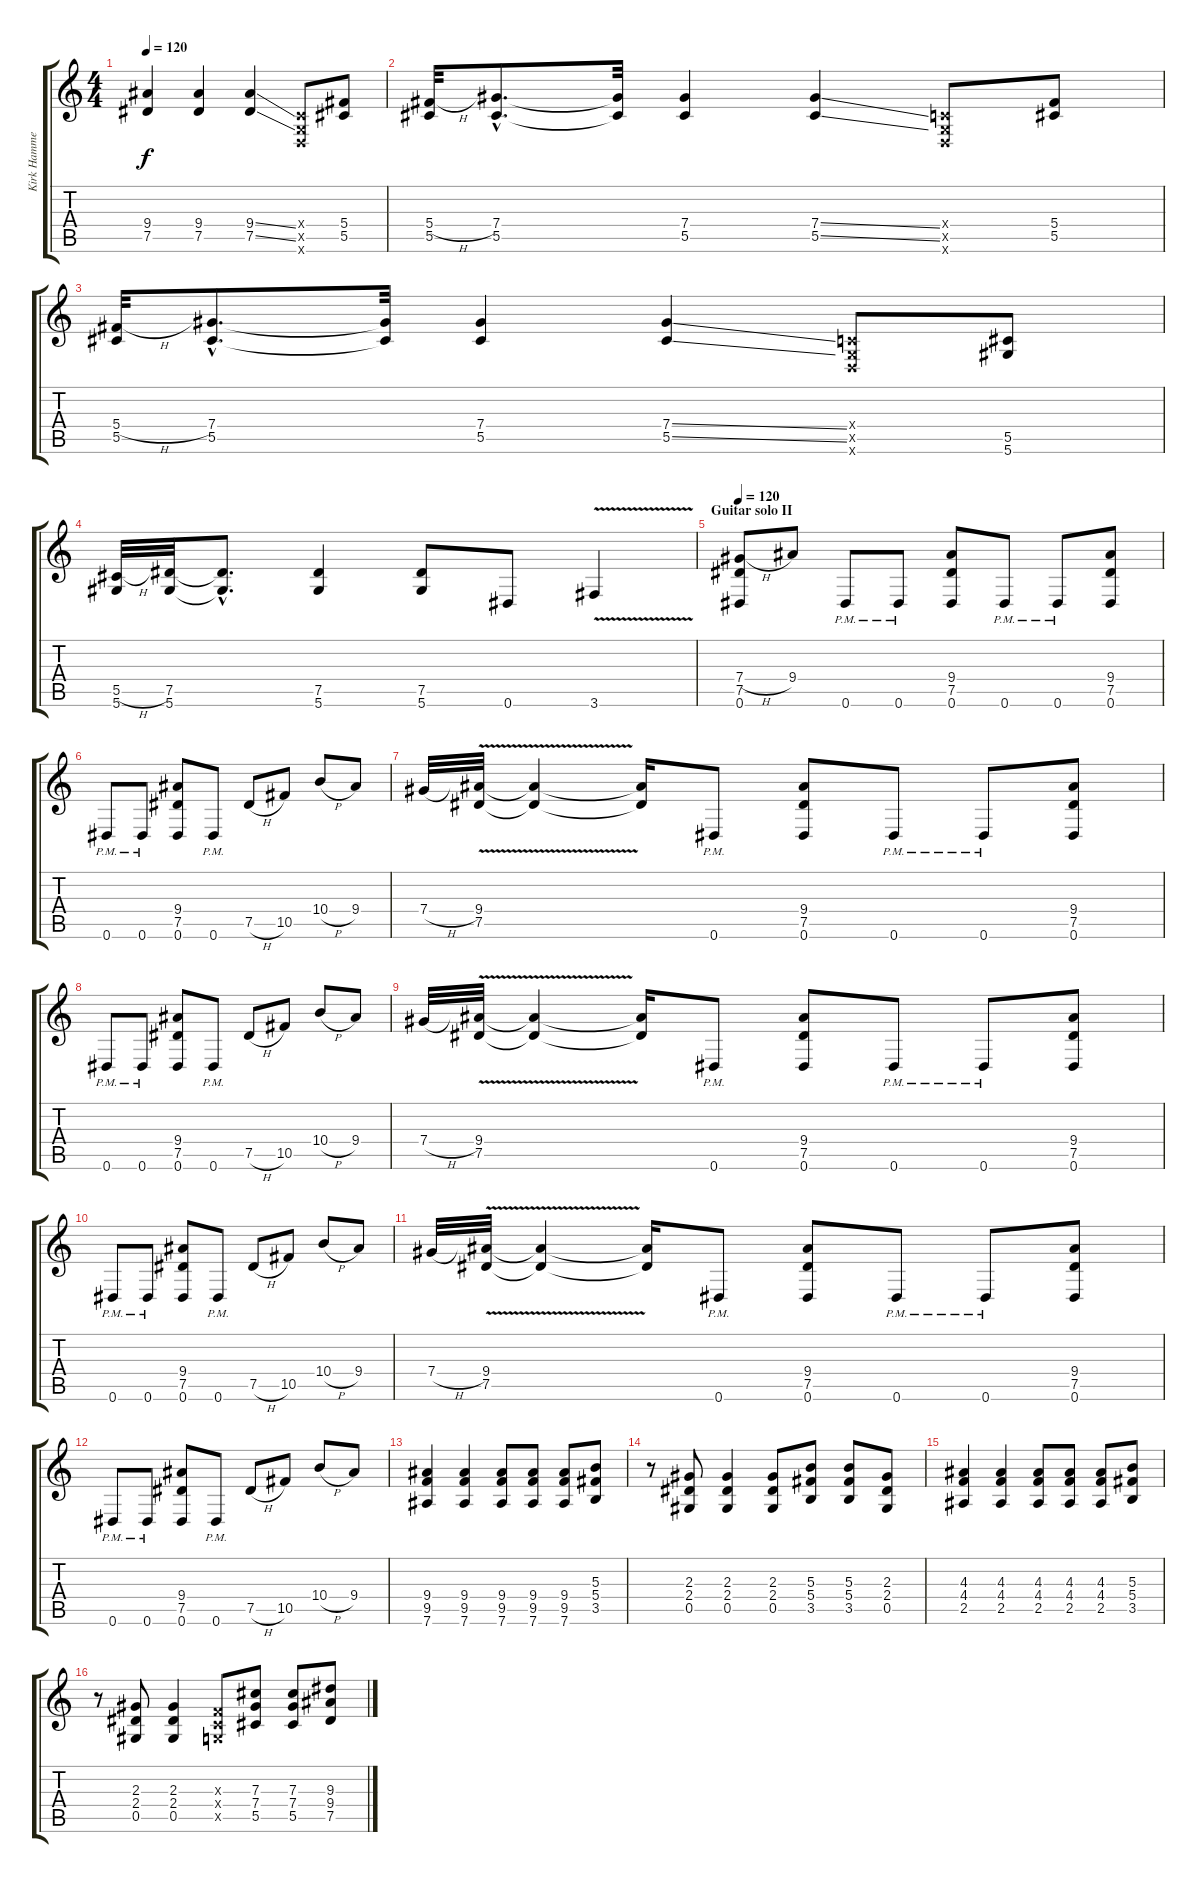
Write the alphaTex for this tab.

\track ("Kirk Hammett distortion" "Kirk Hamme") {instrument distortionguitar}
\staff {score tabs}
\tuning (Eb4 Bb3 Gb3 Db3 Ab2 Eb2) {hide}
\ts (4 4)
\tempo 120
\clef g2
\ks c
(9.4 7.5).4{dy f} (9.4 7.5).4 (9.4{ss} 7.5{ss}).4 (-1.4{x} -1.5{x} -1.6{x}).8 (5.4 5.5).8 |
(5.4{h} 5.5).32 (7.4{hac} 5.5{hac}).8{d} (7.4{t} 5.5{t}).32 (7.4 5.5).4 (7.4{ss} 5.5{ss}).4 (-1.4{x} -1.5{x} -1.6{x}).8 (5.4 5.5).8 |
(5.4{h} 5.5).32 (7.4{hac} 5.5{hac}).8{d} (7.4{t} 5.5{t}).32 (7.4 5.5).4 (7.4{ss} 5.5{ss}).4 (-1.4{x} -1.5{x} -1.6{x}).8 (5.5 5.6).8 |
(5.5{h} 5.6).32 (7.5 5.6).32 (7.5{hac t} 5.6{hac t}).8{d} (7.5 5.6).4 (7.5 5.6).8 0.6.8 3.6{v}.4 |
\section ("" "Guitar solo II")
\tempo 120
(7.4{h} 7.5 0.6).8 9.4.8 0.6{pm}.8 0.6{pm}.8 (9.4 7.5 0.6).8 0.6{pm}.8 0.6{pm}.8 (9.4 7.5 0.6).8 |
0.6{pm}.8 0.6{pm}.8 (9.4 7.5 0.6).8 0.6{pm}.8 7.5{h}.8 10.5.8 10.4{h}.8 9.4.8 |
7.4{h}.32 (9.4{v} 7.5{v}).32 (9.4{t} 7.5{t}).4 (9.4{t} 7.5{t}).16 0.6{pm}.8 (9.4 7.5 0.6).8 0.6{pm}.8 0.6{pm}.8 (9.4 7.5 0.6).8 |
0.6{pm}.8 0.6{pm}.8 (9.4 7.5 0.6).8 0.6{pm}.8 7.5{h}.8 10.5.8 10.4{h}.8 9.4.8 |
7.4{h}.32 (9.4{v} 7.5{v}).32 (9.4{t} 7.5{t}).4 (9.4{t} 7.5{t}).16 0.6{pm}.8 (9.4 7.5 0.6).8 0.6{pm}.8 0.6{pm}.8 (9.4 7.5 0.6).8 |
0.6{pm}.8 0.6{pm}.8 (9.4 7.5 0.6).8 0.6{pm}.8 7.5{h}.8 10.5.8 10.4{h}.8 9.4.8 |
7.4{h}.32 (9.4{v} 7.5{v}).32 (9.4{t} 7.5{t}).4 (9.4{t} 7.5{t}).16 0.6{pm}.8 (9.4 7.5 0.6).8 0.6{pm}.8 0.6{pm}.8 (9.4 7.5 0.6).8 |
0.6{pm}.8 0.6{pm}.8 (9.4 7.5 0.6).8 0.6{pm}.8 7.5{h}.8 10.5.8 10.4{h}.8 9.4.8 |
(9.4 9.5 7.6).4 (9.4 9.5 7.6).4 (9.4 9.5 7.6).8 (9.4 9.5 7.6).8 (9.4 9.5 7.6).8 (5.3 5.4 3.5).8 |
r.8 (2.3 2.4 0.5).8 (2.3 2.4 0.5).4 (2.3 2.4 0.5).8 (5.3 5.4 3.5).8 (5.3 5.4 3.5).8 (2.3 2.4 0.5).8 |
(4.3 4.4 2.5).4 (4.3 4.4 2.5).4 (4.3 4.4 2.5).8 (4.3 4.4 2.5).8 (4.3 4.4 2.5).8 (5.3 5.4 3.5).8 |
r.8 (2.3 2.4 0.5).8 (2.3 2.4 0.5).4 (-1.3{x} -1.4{x} -1.5{x}).8 (7.3 7.4 5.5).8 (7.3 7.4 5.5).8 (9.3 9.4 7.5).8
